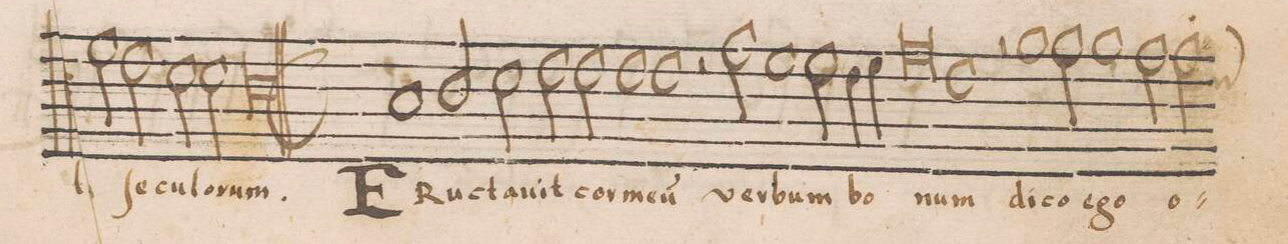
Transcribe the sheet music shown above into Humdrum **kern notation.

**kern	**text
*I"CANTVS	*
*clefC4	*
*k[]	*
*met(C|)	*
*M2/1	*
2f\	-la
2e\	ſe-
=37-	=37-
2d\	-cu-
2d\	-lo-
1c	-rum.
=38-	=38-
1B	E-
2c/	-Ruc-
2d\	-ta-
=39-	=39-
2e\	-uit
2e\	cor
1e	me-
=40-	=40-
1e	-u(m)
2rf	.
2g\	ver-
=41-	=41-
1f	.
2f\	-bum
4e\	bo-
4f\	.
=42-	=42-
0g	.
=43-	=43-
1e	-num
2rg	.
1a\	di-
=44-	=44-
2a\	-co
1a	e-
=45-	=45-
2g\	-go
*custos:e	*
2g\	o-
*-	*-
